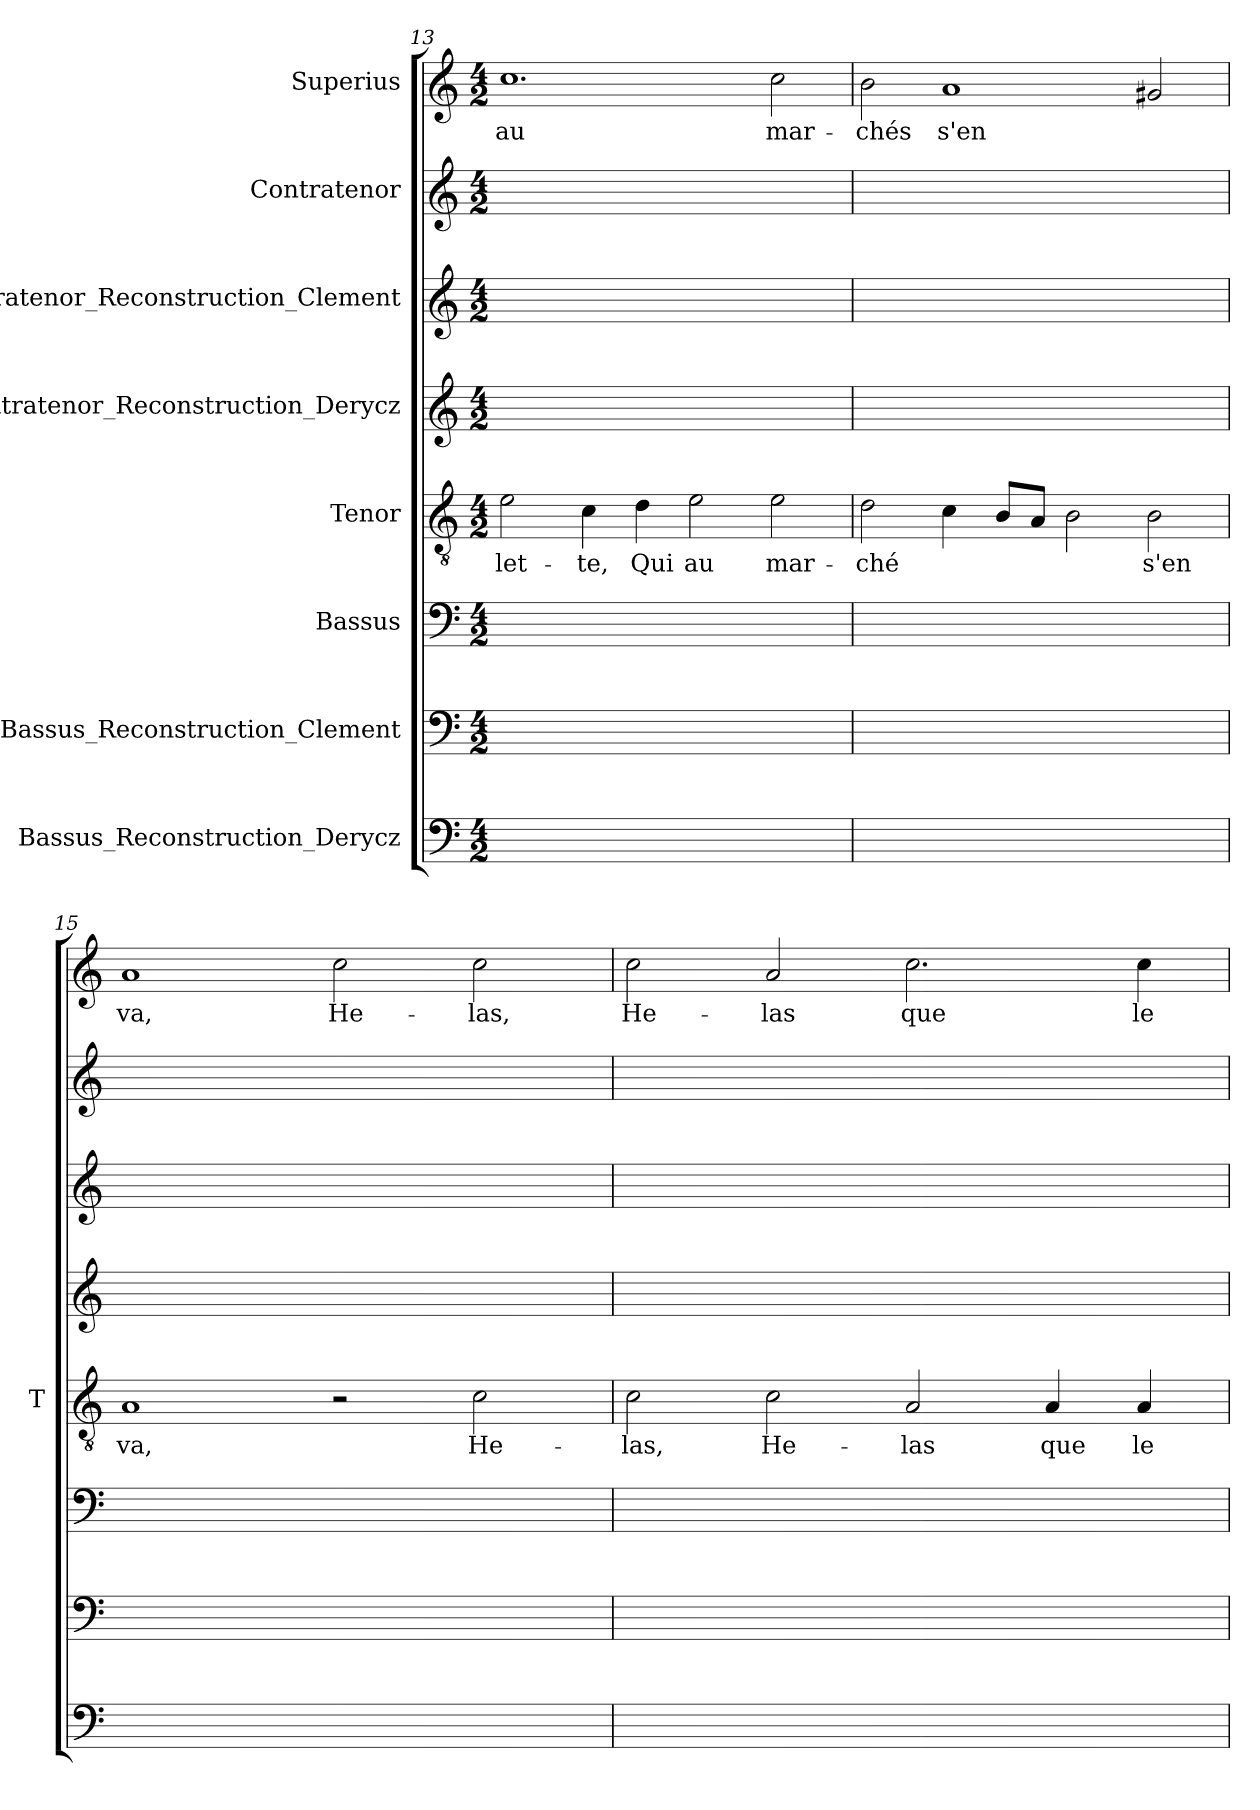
**kern	**kern	**kern	**kern	**text	**kern	**kern	**kern	**kern	**text
*part8	*part7	*part6	*part5	*part5	*part4	*part3	*part2	*part1	*part1
*staff8	*staff7	*staff6	*staff5	*staff5	*staff4	*staff3	*staff2	*staff1	*staff1
*I"Bassus_Reconstruction_Derycz	*I"Bassus_Reconstruction_Clement	*I"Bassus	*I"Tenor	*	*I"Contratenor_Reconstruction_Derycz	*I"Contratenor_Reconstruction_Clement	*I"Contratenor	*I"Superius	*
*	*	*	*I'T	*	*	*	*	*	*
*clefF4	*clefF4	*clefF4	*clefGv2	*	*clefG2	*clefG2	*clefG2	*clefG2	*
*k[]	*k[]	*k[]	*k[]	*	*k[]	*k[]	*k[]	*k[]	*
*M4/2	*M4/2	*M4/2	*M4/2	*	*M4/2	*M4/2	*M4/2	*M4/2	*
=13	=13	=13	=13	=13	=13	=13	=13	=13	=13
0ryy	0ryy	0ryy	2e	let-	0ryy	0ryy	0ryy	1.cc	-au
.	.	.	4c	-te,	.	.	.	.	.
.	.	.	4d	-Qui	.	.	.	.	.
.	.	.	2e	-au	.	.	.	.	.
.	.	.	2e	mar-	.	.	.	2cc	mar-
=14	=14	=14	=14	=14	=14	=14	=14	=14	=14
0ryy	0ryy	0ryy	2d	-ché	0ryy	0ryy	0ryy	2b	-chés
.	.	.	4c	.	.	.	.	1a	-s'en
.	.	.	8BL	.	.	.	.	.	.
.	.	.	8AJ	.	.	.	.	.	.
.	.	.	2B	.	.	.	.	.	.
.	.	.	2B	-s'en	.	.	.	2g#X	.
=15	=15	=15	=15	=15	=15	=15	=15	=15	=15
0ryy	0ryy	0ryy	1A	-va,	0ryy	0ryy	0ryy	1a	-va,
.	.	.	2r	.	.	.	.	2cc	He-
.	.	.	2c	He-	.	.	.	2cc	-las,
=16	=16	=16	=16	=16	=16	=16	=16	=16	=16
0ryy	0ryy	0ryy	2c	-las,	0ryy	0ryy	0ryy	2cc	He-
.	.	.	2c	He-	.	.	.	2a	-las
.	.	.	2A	-las	.	.	.	2.cc	-que
.	.	.	4A	-que	.	.	.	.	.
.	.	.	4A	-le	.	.	.	4cc	-le
=	=	=	=	=	=	=	=	=	=
*-	*-	*-	*-	*-	*-	*-	*-	*-	*-
